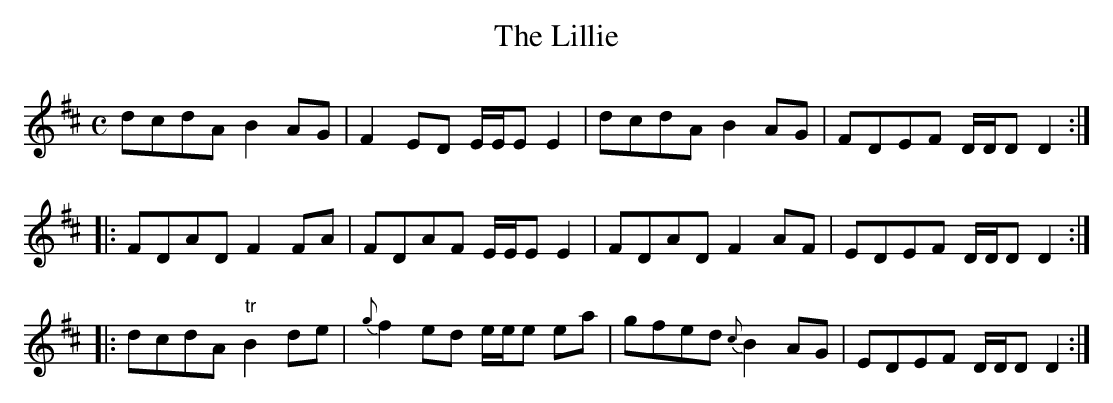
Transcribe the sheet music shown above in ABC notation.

X:1
T:Lillie, The
M:C
K:D
dcdA B2AG| F2ED E/E/E E2| dcdA B2AG| FDEF D/D/D D2::
FDAD F2FA| FDAF E/E/E E2| FDAD F2AF| EDEF D/D/D D2::
dcdA "tr"B2de| {g}f2ed e/e/e ea|\
gfed {c}B2AG| EDEF D/D/D D2:|
